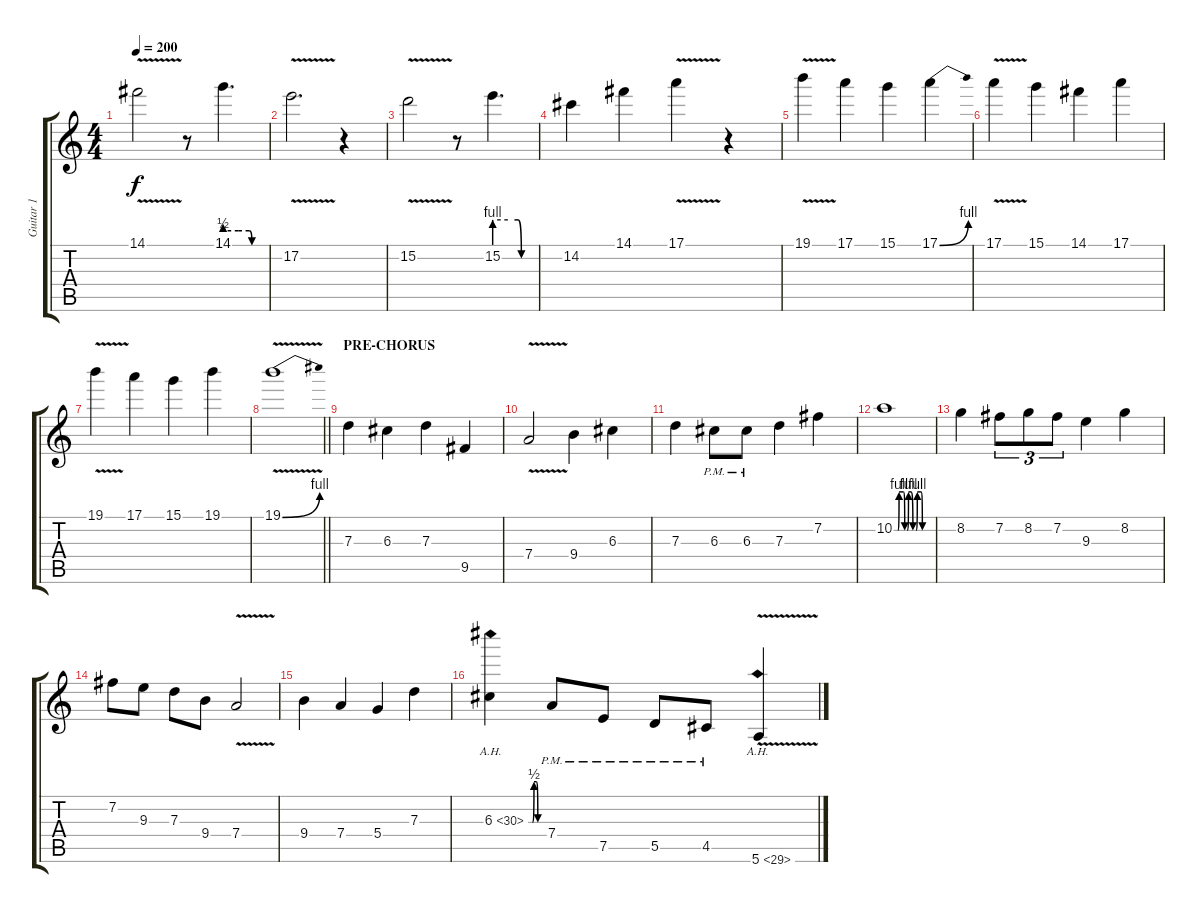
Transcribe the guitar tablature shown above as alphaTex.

\track ("Guitar 1" "Guitar 1") {instrument distortionguitar}
\staff {score tabs}
\tuning (E4 B3 G3 D3 A2 E2) {hide}
\ts (4 4)
\tempo 200
\clef g2
\ks c
14.1{v}.2{dy f} r.8 14.1{be (custom 0 2 20 2 36 2 40 0 60 0)}.4{d} |
17.2{v}.2{d} r.4 |
15.2{v}.2 r.8 15.2{be (custom 0 4 20 4 35 4 40 0 60 0)}.4{d} |
14.2.4 14.1.4 17.1{v}.4 r.4 |
19.1{v}.4 17.1.4 15.1.4 17.1{be (bend 0 0 60 4)}.4 |
17.1{v}.4 15.1.4 14.1.4 17.1.4 |
19.1{v}.4 17.1.4 15.1.4 19.1.4 |
\barLineRight lightlight
19.1{be (bend 0 0 60 4) v}.1 |
\section ("" "PRE-CHORUS")
7.3.4 6.3.4 7.3.4 9.5.4 |
7.4{v}.2 9.4.4 6.3.4 |
7.3.4 6.3{pm}.8 6.3{pm}.8 7.3.4 7.2.4 |
10.2{be (custom 0 0 6 0 8 4 15 4 17 0 21 0 23 4 27 4 30 0 35 0 37 4 43 4 45 0 60 0)}.1 |
8.2.4 7.2.8{tu (3 2)} 8.2.8{tu (3 2)} 7.2.8{tu (3 2)} 9.3.4 8.2.4 |
7.2.8 9.3.8 7.3.8 9.4.8 7.4{v}.2 |
9.4.4 7.4.4 5.4.4 7.3.4 |
6.3{be (custom 0 0 15 0 21 2 30 2 36 0 60 0) ah 24}.4 7.4{pm}.8 7.5{pm}.8 5.5{pm}.8 4.5{pm}.8 5.6{ah 24 v}.4
